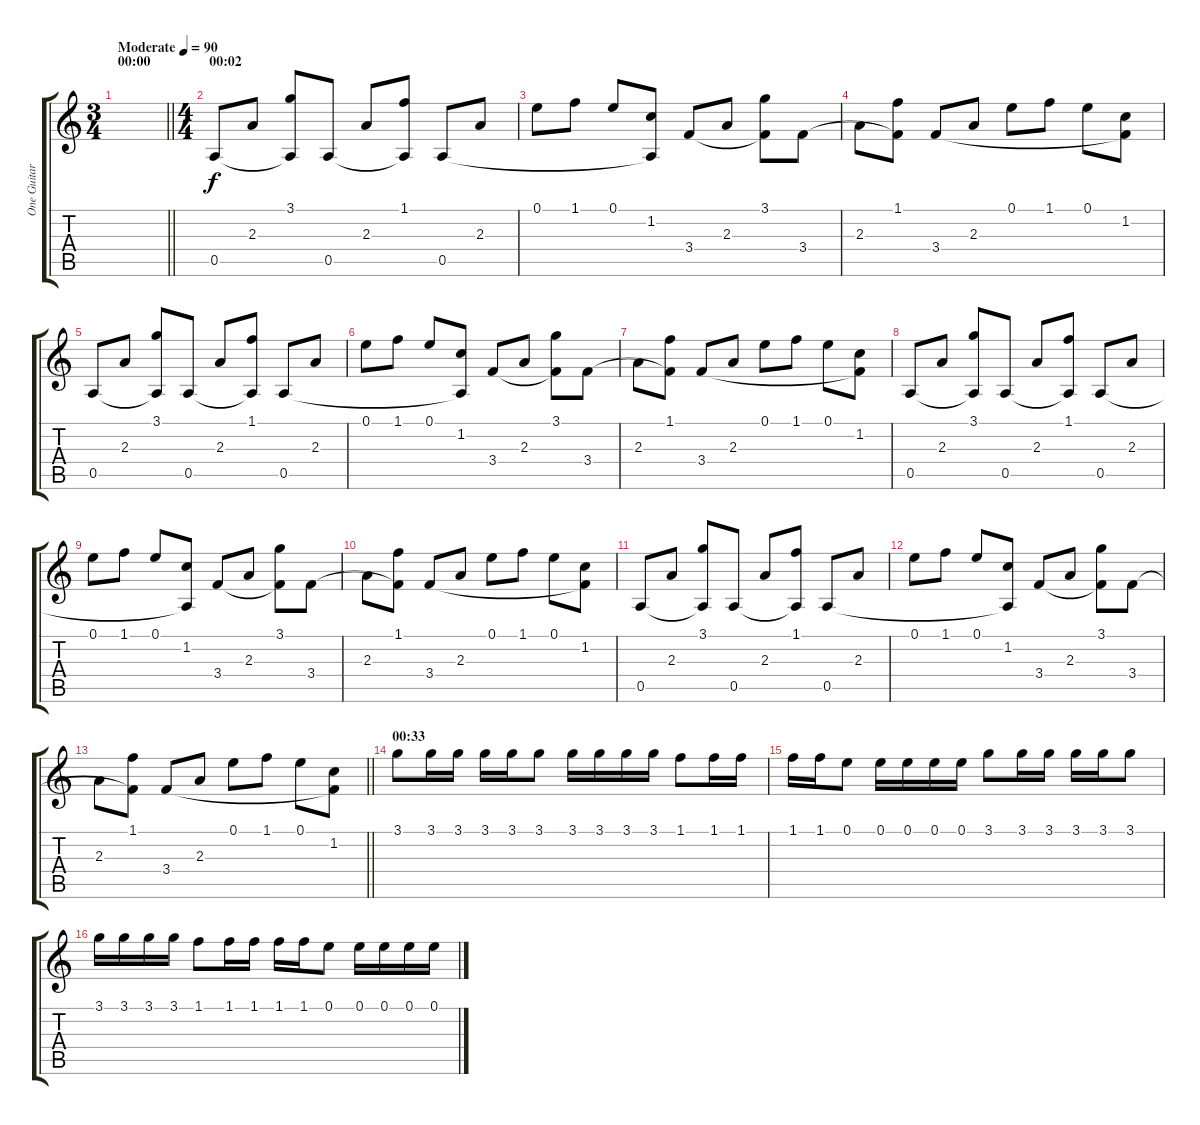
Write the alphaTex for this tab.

\track ("One Guitar (spare for tab)" "One Guitar") {instrument acousticguitarsteel}
\staff {score tabs}
\tuning (E4 B3 G3 D3 A2 E2) {hide}
\ts (3 4)
\section ("" "00:00")
\tempo (90 "Moderate")
\clef g2
\barLineRight lightlight
\ks c
|
\ts (4 4)
\section ("" "00:02")
0.5.8 2.3.8 (3.1 0.5{t}).8 0.5.8 2.3.8 (1.1 0.5{t}).8 0.5.8 2.3.8 |
0.1.8 1.1.8 0.1.8 (1.2 0.5{t}).8 3.4.8 2.3.8 (3.1 3.4{t}).8 3.4.8 |
2.3.8 (1.1 3.4{t}).8 3.4.8 2.3.8 0.1.8 1.1.8 0.1.8 (1.2 3.4{t}).8 |
0.5.8 2.3.8 (3.1 0.5{t}).8 0.5.8 2.3.8 (1.1 0.5{t}).8 0.5.8 2.3.8 |
0.1.8 1.1.8 0.1.8 (1.2 0.5{t}).8 3.4.8 2.3.8 (3.1 3.4{t}).8 3.4.8 |
2.3.8 (1.1 3.4{t}).8 3.4.8 2.3.8 0.1.8 1.1.8 0.1.8 (1.2 3.4{t}).8 |
0.5.8 2.3.8 (3.1 0.5{t}).8 0.5.8 2.3.8 (1.1 0.5{t}).8 0.5.8 2.3.8 |
0.1.8 1.1.8 0.1.8 (1.2 0.5{t}).8 3.4.8 2.3.8 (3.1 3.4{t}).8 3.4.8 |
2.3.8 (1.1 3.4{t}).8 3.4.8 2.3.8 0.1.8 1.1.8 0.1.8 (1.2 3.4{t}).8 |
0.5.8 2.3.8 (3.1 0.5{t}).8 0.5.8 2.3.8 (1.1 0.5{t}).8 0.5.8 2.3.8 |
0.1.8 1.1.8 0.1.8 (1.2 0.5{t}).8 3.4.8 2.3.8 (3.1 3.4{t}).8 3.4.8 |
\barLineRight lightlight
2.3.8 (1.1 3.4{t}).8 3.4.8 2.3.8 0.1.8 1.1.8 0.1.8 (1.2 3.4{t}).8 |
\section ("" "00:33")
3.1.8 3.1.16 3.1.16 3.1.16 3.1.16 3.1.8 3.1.16 3.1.16 3.1.16 3.1.16 1.1.8 1.1.16 1.1.16 |
1.1.16 1.1.16 0.1.8 0.1.16 0.1.16 0.1.16 0.1.16 3.1.8 3.1.16 3.1.16 3.1.16 3.1.16 3.1.8 |
3.1.16 3.1.16 3.1.16 3.1.16 1.1.8 1.1.16 1.1.16 1.1.16 1.1.16 0.1.8 0.1.16 0.1.16 0.1.16 0.1.16
